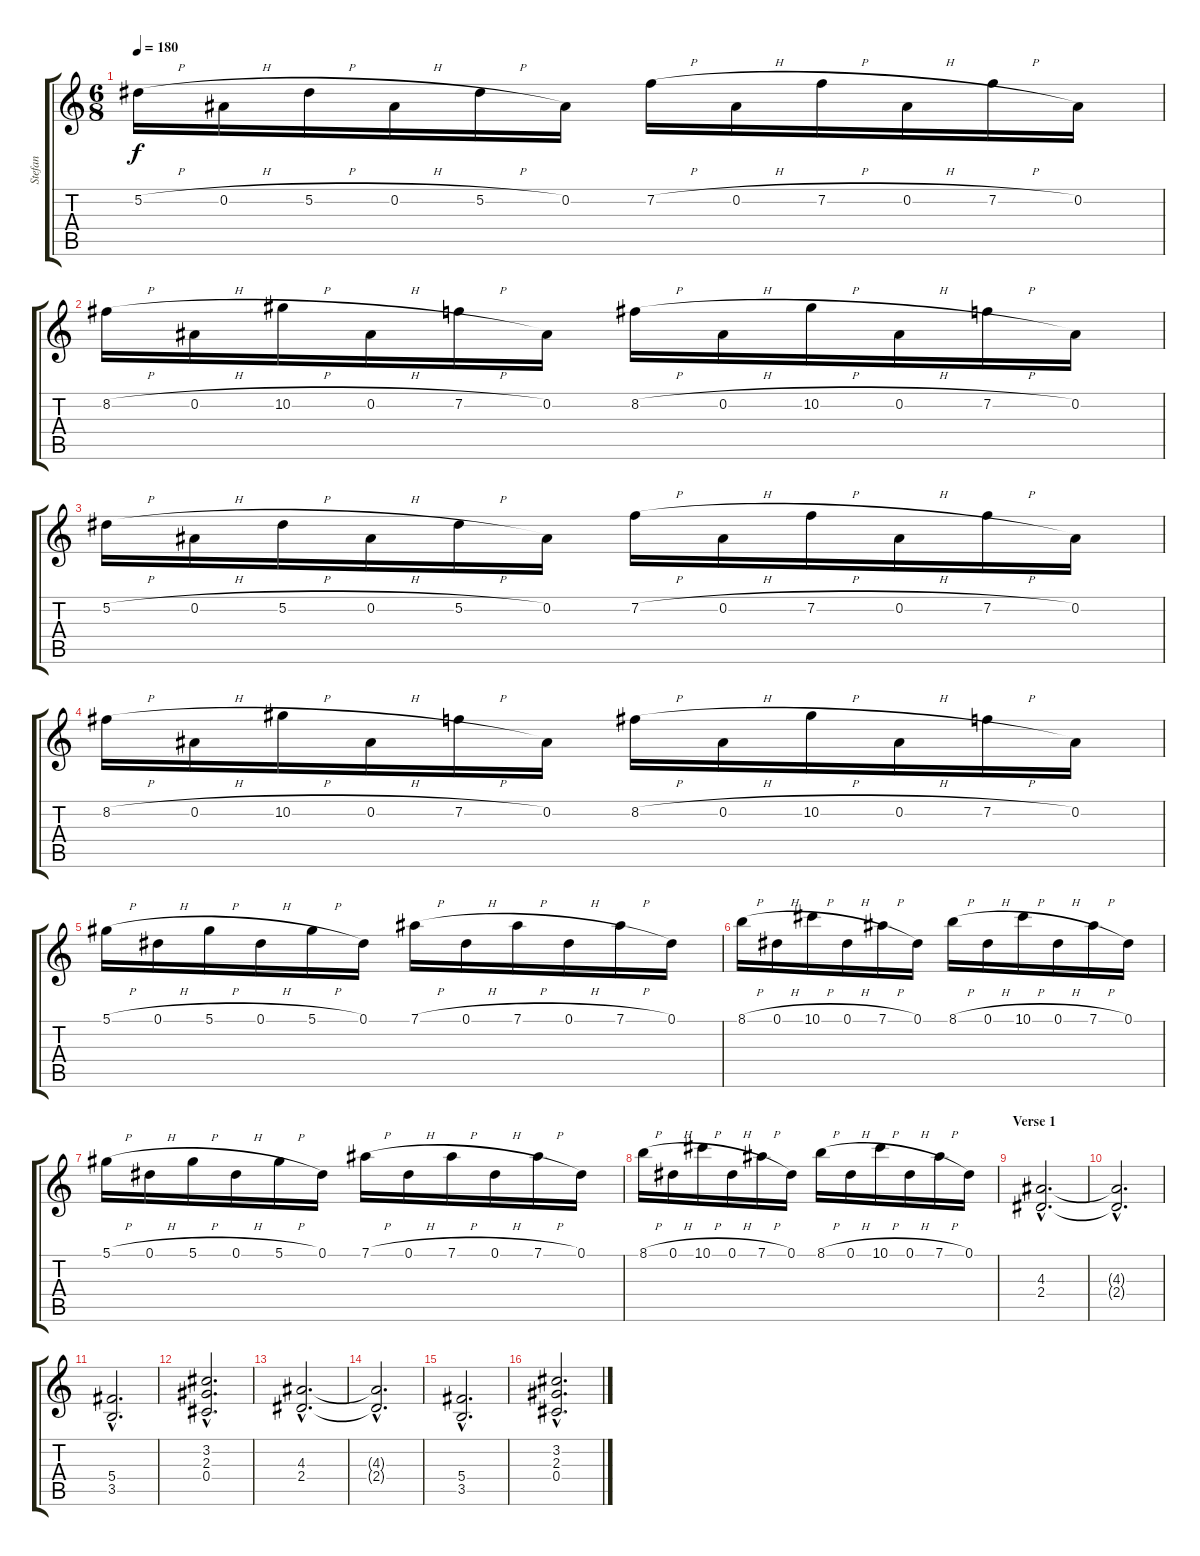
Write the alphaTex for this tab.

\track ("Stefan" "Stefan") {instrument distortionguitar}
\staff {score tabs}
\tuning (Eb4 Bb3 Gb3 Db3 Ab2 Eb2) {hide}
\ts (6 8)
\tempo 180
\clef g2
\ks c
5.2{h}.16{dy f} 0.2{h}.16 5.2{h}.16 0.2{h}.16 5.2{h}.16 0.2.16 7.2{h}.16 0.2{h}.16 7.2{h}.16 0.2{h}.16 7.2{h}.16 0.2.16 |
8.2{h}.16 0.2{h}.16 10.2{h}.16 0.2{h}.16 7.2{h}.16 0.2.16 8.2{h}.16 0.2{h}.16 10.2{h}.16 0.2{h}.16 7.2{h}.16 0.2.16 |
5.2{h}.16 0.2{h}.16 5.2{h}.16 0.2{h}.16 5.2{h}.16 0.2.16 7.2{h}.16 0.2{h}.16 7.2{h}.16 0.2{h}.16 7.2{h}.16 0.2.16 |
8.2{h}.16 0.2{h}.16 10.2{h}.16 0.2{h}.16 7.2{h}.16 0.2.16 8.2{h}.16 0.2{h}.16 10.2{h}.16 0.2{h}.16 7.2{h}.16 0.2.16 |
5.1{h}.16 0.1{h}.16 5.1{h}.16 0.1{h}.16 5.1{h}.16 0.1.16 7.1{h}.16 0.1{h}.16 7.1{h}.16 0.1{h}.16 7.1{h}.16 0.1.16 |
8.1{h}.16 0.1{h}.16 10.1{h}.16 0.1{h}.16 7.1{h}.16 0.1.16 8.1{h}.16 0.1{h}.16 10.1{h}.16 0.1{h}.16 7.1{h}.16 0.1.16 |
5.1{h}.16 0.1{h}.16 5.1{h}.16 0.1{h}.16 5.1{h}.16 0.1.16 7.1{h}.16 0.1{h}.16 7.1{h}.16 0.1{h}.16 7.1{h}.16 0.1.16 |
8.1{h}.16 0.1{h}.16 10.1{h}.16 0.1{h}.16 7.1{h}.16 0.1.16 8.1{h}.16 0.1{h}.16 10.1{h}.16 0.1{h}.16 7.1{h}.16 0.1.16 |
\section ("" "Verse 1")
(4.3{hac} 2.4{hac}).2{d} |
(4.3{hac t} 2.4{hac t}).2{d} |
(5.4{hac} 3.5{hac}).2{d} |
(3.2{hac} 2.3{hac} 0.4{hac}).2{d} |
(4.3{hac} 2.4{hac}).2{d} |
(4.3{hac t} 2.4{hac t}).2{d} |
(5.4{hac} 3.5{hac}).2{d} |
(3.2{hac} 2.3{hac} 0.4{hac}).2{d}
